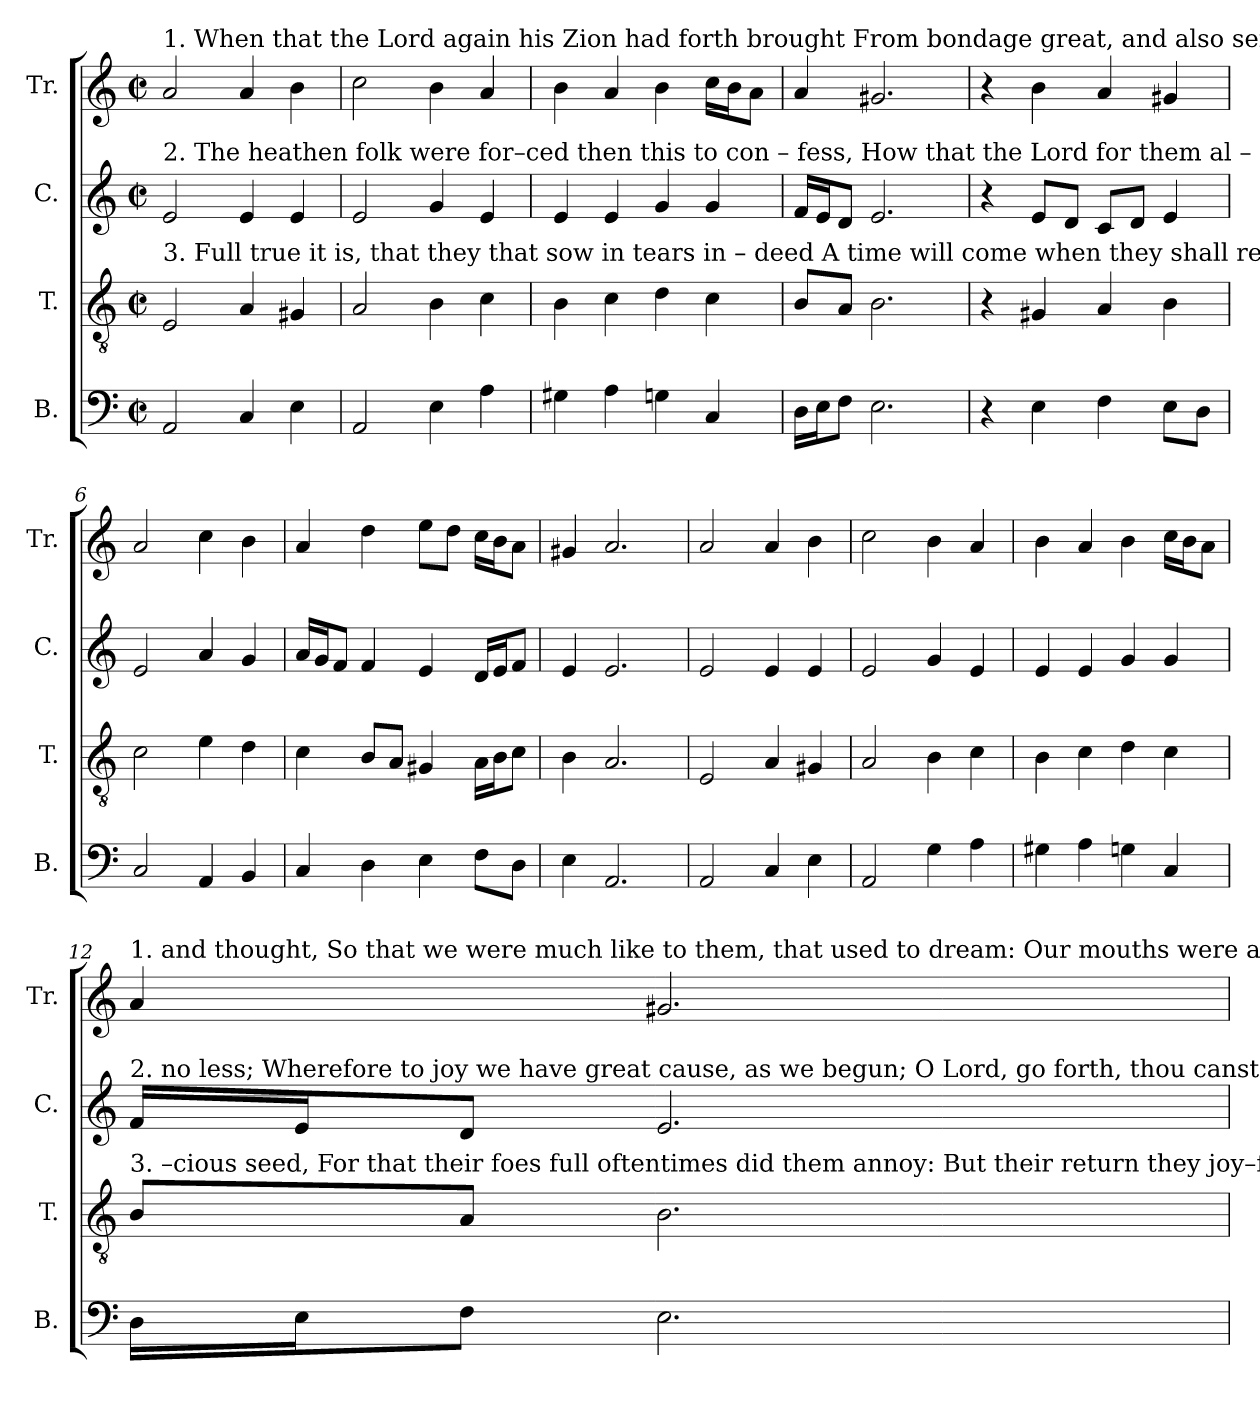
**kern	**kern	**kern	**kern
*part4	*part3	*part2	*part1
*staff4	*staff3	*staff2	*staff1
*I"B.	*I"T.	*I"C.	*I"Tr.
*I'B.	*I'T.	*I'C.	*I'Tr.
*clefF4	*clefGv2	*clefG2	*clefG2
*k[]	*k[]	*k[]	*k[]
*M2/2	*M2/2	*M2/2	*M2/2
*met(c|)	*met(c|)	*met(c|)	*met(c|)
*MM90	*MM90	*MM90	*MM90
=1	=1	=1	=1
!	!	!	!LO:TX:a:t=1. When that the Lord again his Zion had        forth  brought      From   bondage  great, and   also         ser    –  vi  –  tude  extreme,  His work was such as did surmount man's heart
!	!	!LO:TX:a:t=2. The heathen folk were for–ced  then this  to  con   –  fess,         How  that  the  Lord for them  al  –   so       great  things had  done&colon;  But much more we, and therefore can confess	!
!	!LO:TX:a:t=3. Full true it is, that they that sow  in  tears     in    –    deed         A  time will come when they  shall    reap    in      mirth     and  joy&colon;  They went and wept in hearing of their pre –	!	!
2AA!/	2E!/	2e!/	2a!/
4C!/	4A!/	4e!/	4a!/
4E!\	4G#X!/	4e!/	4b!\
=2	=2	=2	=2
2AA!/	2A!/	2e!/	2cc!\
4E!\	4B!\	4g!/	4b!\
4A!\	4c!\	4e!/	4a!/
=3	=3	=3	=3
4G#X!\	4B!\	4e!/	4b!\
4A!\	4c!\	4e!/	4a!/
4Gn!\	4d!\	4g!/	4b!\
4C!/	4c!\	4g!/	16cc!\LL
.	.	.	16b!\J
.	.	.	8a!\J
=4	=4	=4	=4
16D!\LL	8B!/L	16f!/LL	4a!/
16E!\J	.	16e!/J	.
8F!\J	8A!/J	8d!/J	.
2.E!\	2.B!\	2.e!/	2.g#X!/
=5	=5	=5	=5
4r	4r	4r	4r
4E!\	4G#X!/	8e!/L	4b!\
.	.	8d!/J	.
4F!\	4A!/	8c!/L	4a!/
.	.	8d!/J	.
8E!\L	4B!\	4e!/	4g#X!/
8D!\J	.	.	.
=6	=6	=6	=6
2C!/	2c!\	2e!/	2a!/
4AA!/	4e!\	4a!/	4cc!\
4BB!/	4d!\	4g!/	4b!\
=7	=7	=7	=7
4C!/	4c!\	16a!/LL	4a!/
.	.	16g!/J	.
.	.	8f!/J	.
4D!\	8B!/L	4f!/	4dd!\
.	8A!/J	.	.
4E!\	4G#X!/	4e!/	8ee!\L
.	.	.	8dd!\J
8F!\L	16A!\LL	16d!/LL	16cc!\LL
.	16B!\J	16e!/J	16b!\J
8D!\J	8c!\J	8f!/J	8a!\J
=8	=8	=8	=8
4E!\	4B!\	4e!/	4g#X!/
2.AA!/	2.A!/	2.e!/	2.a!/
=9	=9	=9	=9
2AA!/	2E!/	2e!/	2a!/
4C!/	4A!/	4e!/	4a!/
4E!\	4G#X!/	4e!/	4b!\
=10	=10	=10	=10
2AA!/	2A!/	2e!/	2cc!\
4G!\	4B!\	4g!/	4b!\
4A!\	4c!\	4e!/	4a!/
=11	=11	=11	=11
4G#X!\	4B!\	4e!/	4b!\
4A!\	4c!\	4e!/	4a!/
4Gn!\	4d!\	4g!/	4b!\
4C!/	4c!\	4g!/	16cc!\LL
.	.	.	16b!\J
.	.	.	8a!\J
=12	=12	=12	=12
!	!	!	!LO:TX:a:t=1. and  thought,       So   that   we  were  much like to them,  that   used       to dream&colon;  Our mouths were all with laughter fil–led then,  Also  our tongues did show  us  joy – ful  men.
!	!	!LO:TX:a:t=2.  no      less;        Wherefore  to   joy we have great cause,  as   we            begun;      O Lord, go forth, thou canst our bondage end.  Who to deserts  dost flo – wing   ri – vers  send.	!
!	!LO:TX:a:t=3. –cious  seed,     For    that   their   foes full oftentimes  did     them         annoy&colon;      But  their  return  they  joy–ful–ly shall see, Their sheaves bring home, and not im–pai–red be.	!	!
16D!\LL	8B!/L	16f!/LL	4a!/
16E!\J	.	16e!/J	.
8F!\J	8A!/J	8d!/J	.
2.E!\	2.B!\	2.e!/	2.g#X!/
=	=	=	=
*-	*-	*-	*-
